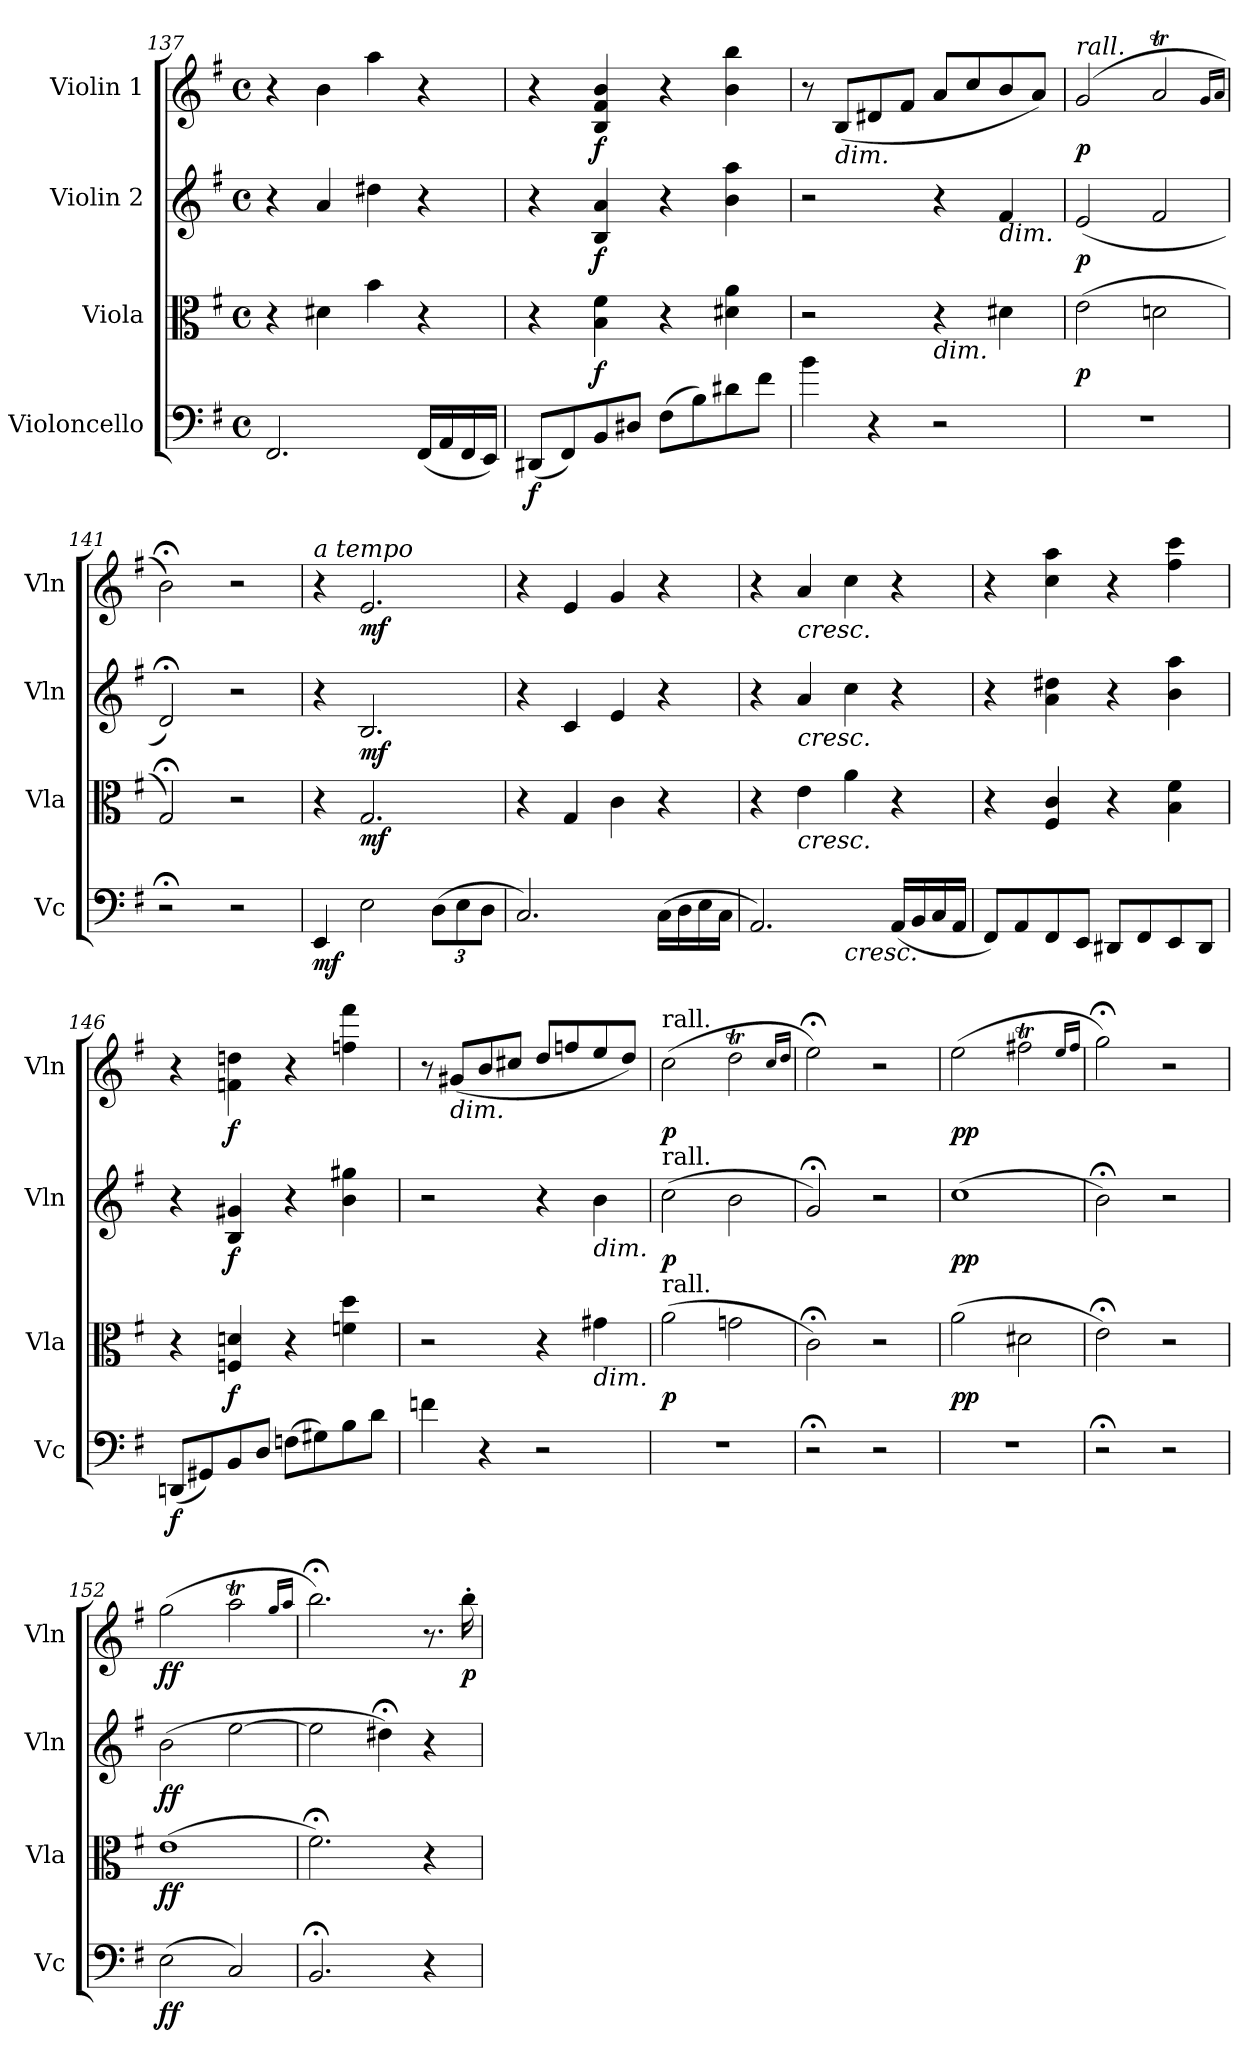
**kern	**dynam	**kern	**dynam	**kern	**dynam	**kern	**dynam
*part4	*part4	*part3	*part3	*part2	*part2	*part1	*part1
*staff4	*staff4	*staff3	*staff3	*staff2	*staff2	*staff1	*staff1
*I"Violoncello	*	*I"Viola	*	*I"Violin 2	*	*I"Violin 1	*
*I'Vc	*	*I'Vla	*	*I'Vln	*	*I'Vln	*
*clefF4	*	*clefC3	*	*clefG2	*	*clefG2	*
*k[f#]	*	*k[f#]	*	*k[f#]	*	*k[f#]	*
*M4/4	*	*M4/4	*	*M4/4	*	*M4/4	*
*met(c)	*	*met(c)	*	*met(c)	*	*met(c)	*
=137	=137	=137	=137	=137	=137	=137	=137
2.FF#/	.	4r	.	4r	.	4r	.
.	.	4d#X\	.	4a/	.	4b\	.
.	.	4b\	.	4dd#X\	.	4aa\	.
(16FF#/LL	.	4r	.	4r	.	4r	.
16AA/	.	.	.	.	.	.	.
16FF#/	.	.	.	.	.	.	.
16EE/JJ)	.	.	.	.	.	.	.
=138	=138	=138	=138	=138	=138	=138	=138
!	!LO:DY:b	!	!	!	!	!	!
(8DD#X/L	f	4r	.	4r	.	4r	.
8FF#/)	.	.	.	.	.	.	.
!	!	!	!LO:DY:b	!	!LO:DY:b	!	!LO:DY:b
8BB/	.	4B\ 4f#\	f	4B/ 4a/	f	4B/ 4f#/ 4b/	f
8D#X/J	.	.	.	.	.	.	.
(8F#\L	.	4r	.	4r	.	4r	.
8B\)	.	.	.	.	.	.	.
8d#X\	.	4d#X\ 4a\	.	4b\ 4aa\	.	4b\ 4bb\	.
8f#\J	.	.	.	.	.	.	.
=139	=139	=139	=139	=139	=139	=139	=139
4b\	.	2r	.	2r	.	8r	.
!	!	!	!	!	!	!LO:TX:b:i:t=dim.	!
.	.	.	.	.	.	(8B/L	.
4r	.	.	.	.	.	8d#X/	.
.	.	.	.	.	.	8f#/J	.
!	!	!LO:TX:b:i:t=dim.	!	!	!	!	!
2r	.	4r	.	4r	.	8a/L	.
.	.	.	.	.	.	8cc/	.
!	!	!	!	!LO:TX:b:i:t=dim.	!	!	!
.	.	4d#X\	.	4f#/	.	8b/	.
.	.	.	.	.	.	8a/J)	.
!!LO:LB:g=z
=140	=140	=140	=140	=140	=140	=140	=140
!	!	!	!	!	!	!LO:TX:a:i:t=rall.	!
!	!	!	!LO:DY:b	!	!LO:DY:b	!	!LO:DY:b
1r	.	(2e\	p	(2e/	p	(2g/	p
.	.	2dn\	.	2f#/	.	2aT/	.
.	.	.	.	.	.	16qg/LL	.
.	.	.	.	.	.	16qa/JJ	.
=141	=141	=141	=141	=141	=141	=141	=141
2r;<	.	2G;</)	.	2d;</)	.	2b;<\)	.
2r	.	2r	.	2r	.	2r	.
=142	=142	=142	=142	=142	=142	=142	=142
!	!	!	!	!	!	!LO:TX:a:i:t=a tempo	!
!	!LO:DY:b	!	!	!	!	!	!
4EE/	mf	4r	.	4r	.	4r	.
!	!	!	!LO:DY:b	!	!LO:DY:b	!	!LO:DY:b
2E\	.	2.G/	mf	2.B/	mf	2.e/	mf
*Xbrackettup	*	*	*	*	*	*	*
(12D\L	.	.	.	.	.	.	.
12E\	.	.	.	.	.	.	.
12D\J	.	.	.	.	.	.	.
=143	=143	=143	=143	=143	=143	=143	=143
2.C/)	.	4r	.	4r	.	4r	.
.	.	4G/	.	4c/	.	4e/	.
.	.	4c\	.	4e/	.	4g/	.
(16C\LL	.	4r	.	4r	.	4r	.
16D\	.	.	.	.	.	.	.
16E\	.	.	.	.	.	.	.
16C\JJ	.	.	.	.	.	.	.
=144	=144	=144	=144	=144	=144	=144	=144
*^	*	*	*	*	*	*	*
2.AA/)	2ryy	.	4r	.	4r	.	4r	.
!	!	!	!	!	!	!	!LO:TX:b:i:t=cresc.	!
!	!	!	!	!	!LO:TX:b:i:t=cresc.	!	!	!
!	!	!	!LO:TX:b:i:t=cresc.	!	!	!	!	!
.	.	.	4e\	.	4a/	.	4a/	.
!	!LO:TX:b:i:t=cresc.	!	!	!	!	!	!	!
.	2ryy	.	4a\	.	4cc\	.	4cc\	.
(16AA/LL	.	.	4r	.	4r	.	4r	.
16BB/	.	.	.	.	.	.	.	.
16C/	.	.	.	.	.	.	.	.
16AA/JJ	.	.	.	.	.	.	.	.
*v	*v	*	*	*	*	*	*	*
=145	=145	=145	=145	=145	=145	=145	=145
8FF#/L)	.	4r	.	4r	.	4r	.
8AA/	.	.	.	.	.	.	.
8FF#/	.	4F#/ 4c/	.	4a\ 4dd#X\	.	4cc\ 4aa\	.
8EE/J	.	.	.	.	.	.	.
8DD#X/L	.	4r	.	4r	.	4r	.
8FF#/	.	.	.	.	.	.	.
8EE/	.	4B\ 4f#\	.	4b\ 4aa\	.	4ff#\ 4ccc\	.
8DD#/J	.	.	.	.	.	.	.
!!LO:PB:g=z
=146	=146	=146	=146	=146	=146	=146	=146
!	!LO:DY:b	!	!	!	!	!	!
(8DDn/L	f	4r	.	4r	.	4r	.
8GG#X/)	.	.	.	.	.	.	.
!	!	!	!LO:DY:b	!	!LO:DY:b	!	!LO:DY:b
8BB/	.	4Fn/ 4dn/	f	4B/ 4g#X/	f	4fn\ 4ddn\	f
8D/J	.	.	.	.	.	.	.
(8Fn\L	.	4r	.	4r	.	4r	.
8G#X\)	.	.	.	.	.	.	.
8B\	.	4fn\ 4dd\	.	4b\ 4gg#X\	.	4ffn\ 4fff#\	.
8d\J	.	.	.	.	.	.	.
=147	=147	=147	=147	=147	=147	=147	=147
4fn\	.	2r	.	2r	.	8r	.
!	!	!	!	!	!	!LO:TX:b:i:t=dim.	!
.	.	.	.	.	.	(8g#X/L	.
4r	.	.	.	.	.	8b/	.
.	.	.	.	.	.	8cc#X/J	.
2r	.	4r	.	4r	.	8dd/L	.
.	.	.	.	.	.	8ffn/	.
!	!	!	!	!LO:TX:b:i:t=dim.	!	!	!
!	!	!LO:TX:b:i:t=dim.	!	!	!	!	!
.	.	4g#X\	.	4b\	.	8ee/	.
.	.	.	.	.	.	8dd/J)	.
=148	=148	=148	=148	=148	=148	=148	=148
!	!	!	!	!	!	!LO:TX:a:t=rall.	!
!	!	!	!	!LO:TX:a:t=rall.	!	!	!
!	!	!LO:TX:a:t=rall.	!	!	!	!	!
!	!	!	!LO:DY:b	!	!LO:DY:b	!	!LO:DY:b
1r	.	(2a\	p	(2cc\	p	(2cc\	p
.	.	2gn\	.	2b\	.	2ddT\	.
.	.	.	.	.	.	16qcc/LL	.
.	.	.	.	.	.	16qdd/JJ	.
=149	=149	=149	=149	=149	=149	=149	=149
2r;<	.	2c;<\)	.	2g;</)	.	2ee;<\)	.
2r	.	2r	.	2r	.	2r	.
=150	=150	=150	=150	=150	=150	=150	=150
!	!	!	!LO:DY:b	!	!LO:DY:b	!	!LO:DY:b
1r	.	(2a\	pp	(1cc	pp	(2ee\	pp
.	.	2d#X\	.	.	.	2ff#Xt\	.
.	.	.	.	.	.	16qee/LL	.
.	.	.	.	.	.	16qff#/JJ	.
=151	=151	=151	=151	=151	=151	=151	=151
2r;<	.	2e;<\)	.	2b;<\)	.	2gg;<\)	.
2r	.	2r	.	2r	.	2r	.
!!LO:LB:g=z
=152	=152	=152	=152	=152	=152	=152	=152
!	!LO:DY:b	!	!LO:DY:b	!	!LO:DY:b	!	!LO:DY:b
(2E\	ff	(1e	ff	(2b\	ff	(2gg\	ff
2C/)	.	.	.	[2ee\	.	2aaT\	.
.	.	.	.	.	.	16qgg/LL	.
.	.	.	.	.	.	16qaa/JJ	.
=153	=153	=153	=153	=153	=153	=153	=153
2.BB;</	.	2.f#;<\)	.	2ee\]	.	2.bb;<\)	.
.	.	.	.	4dd#X;<\)	.	.	.
4r	.	4r	.	4r	.	8.r	.
!	!	!	!	!	!	!	!LO:DY:b
.	.	.	.	.	.	16bb'\	p
=	=	=	=	=	=	=	=
*-	*-	*-	*-	*-	*-	*-	*-
